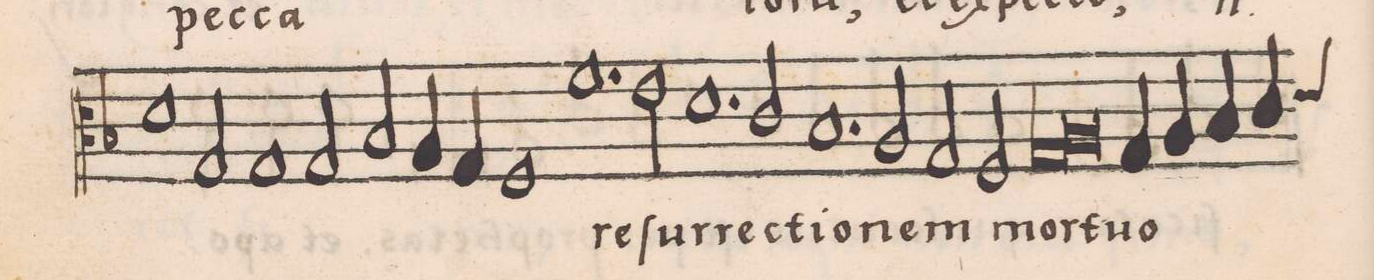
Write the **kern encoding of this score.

**kern	**text
*I"TENOR	*
*clefC3	*
*k[b-]	*
*met(c|)	*
*M2/1	*
1d	-pec-
2G/	-to
1G	.
=226	=226
2G/	.
2B-/	.
4A/	.
4G/	.
=227	=227
1F	.
*	*Xij
1.f	re-
=228	=228
2e\	-ſur-
1.d	rec -
=229	=229
2c/	-ti-
1.B-	-o-
=230	=230
2A/	-nem
2G/	.
2F/	.
=231	=231
*lig	*
1G	mor-
1A	.
*Xlig	*
=232	=232
4G/	-tu-
4A/	-o-
4B-/	.
*custos:d	*
4c/	.
*-	*-
